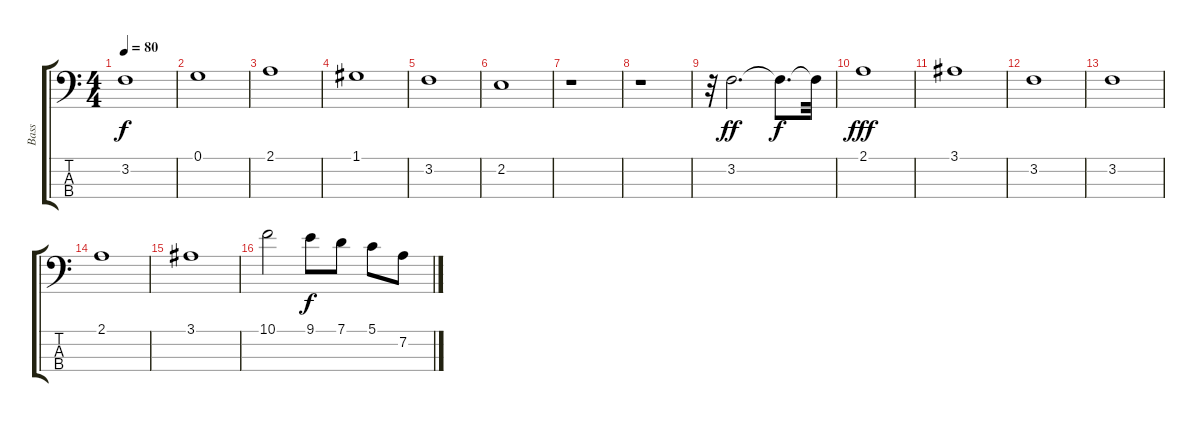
\track ("Bass" "Bass") {instrument electricbassfinger}
\staff {score tabs}
\tuning (G2 D2 A1 E1) {hide}
\ts (4 4)
\tempo 80
\clef f4
\ks c
3.2.1{dy f} |
0.1.1 |
2.1.1 |
1.1.1 |
3.2.1 |
2.2.1 |
r.1 |
r.1 |
r.32 3.2.2{d dy ff} 3.2{t}.8{d dy f} 3.2{t}.32 |
2.1.1{dy fff} |
3.1.1 |
3.2.1 |
3.2.1 |
2.1.1 |
3.1.1 |
10.1.2 9.1.8{dy f} 7.1.8 5.1.8 7.2.8
